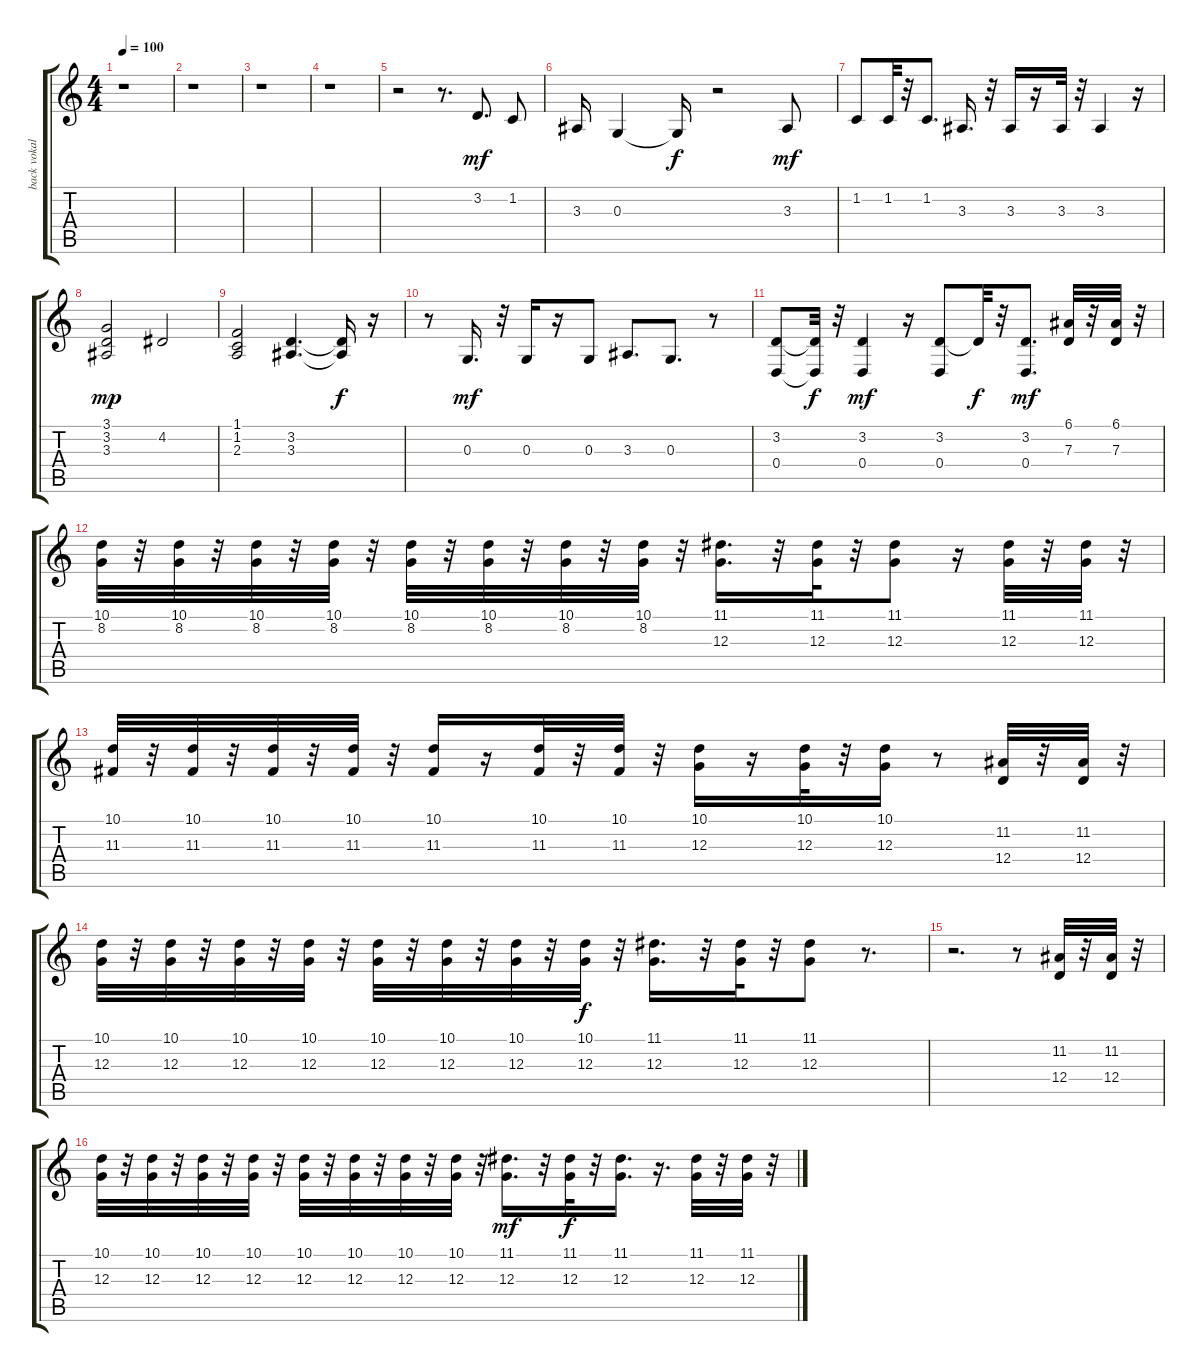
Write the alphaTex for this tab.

\track ("back vokal" "back vokal") {instrument pad4choir}
\staff {score tabs}
\tuning (E4 B3 G3 D3 A2 E2) {hide}
\ts (4 4)
\tempo 100
\clef g2
\ks c
r.1{dy mp} |
r.1 |
r.1 |
r.1 |
r.2 r.8{d} 3.2.8{d dy mf} 1.2.8 |
3.3.16 0.3.4 0.3{t}.16{dy f} r.2 3.3.8{dy mf} |
1.2.8 1.2.32 r.32 1.2.8{d} 3.3.16{d} r.32 3.3.16 r.16 3.3.32 r.32 3.3.4 r.16 |
(3.1 3.2 3.3).2{dy mp} 4.2.2 |
(1.1 1.2 2.3).2 (3.2 3.3).4{d} (3.2{t} 3.3{t}).16{dy f} r.16 |
r.8 0.3.16{d dy mf} r.32 0.3.16 r.16 0.3.8 3.3.8{d} 0.3.8{d} r.8 |
(3.2 0.4).8 (3.2{t} 0.4{t}).32{dy f} r.32 (3.2 0.4).4{dy mf} r.16 (3.2 0.4).8 3.2{t}.32{dy f} r.32 (3.2 0.4).8{d dy mf} (6.1 7.3).32 r.32 (6.1 7.3).32 r.32 |
(10.1 8.2).32 r.32 (10.1 8.2).32 r.32 (10.1 8.2).32 r.32 (10.1 8.2).32 r.32 (10.1 8.2).32 r.32 (10.1 8.2).32 r.32 (10.1 8.2).32 r.32 (10.1 8.2).32 r.32 (11.1 12.3).16{d} r.32 (11.1 12.3).32 r.32 (11.1 12.3).8 r.16 (11.1 12.3).32 r.32 (11.1 12.3).32 r.32 |
(10.1 11.3).32 r.32 (10.1 11.3).32 r.32 (10.1 11.3).32 r.32 (10.1 11.3).32 r.32 (10.1 11.3).16 r.16 (10.1 11.3).32 r.32 (10.1 11.3).32 r.32 (10.1 12.3).16 r.16 (10.1 12.3).32 r.32 (10.1 12.3).16 r.8 (11.2 12.4).32 r.32 (11.2 12.4).32 r.32 |
(10.1 12.3).32 r.32 (10.1 12.3).32 r.32 (10.1 12.3).32 r.32 (10.1 12.3).32 r.32 (10.1 12.3).32 r.32 (10.1 12.3).32 r.32 (10.1 12.3).32 r.32 (10.1 12.3).32{dy f} r.32 (11.1 12.3).16{d} r.32 (11.1 12.3).32 r.32 (11.1 12.3).8 r.8{d} |
r.2{d} r.8 (11.2 12.4).32 r.32 (11.2 12.4).32 r.32 |
(10.1 12.3).32 r.32 (10.1 12.3).32 r.32 (10.1 12.3).32 r.32 (10.1 12.3).32 r.32 (10.1 12.3).32 r.32 (10.1 12.3).32 r.32 (10.1 12.3).32 r.32 (10.1 12.3).32 r.32 (11.1 12.3).16{d dy mf} r.32 (11.1 12.3).32{dy f} r.32 (11.1 12.3).16{d} r.16{d} (11.1 12.3).32 r.32 (11.1 12.3).32 r.32
